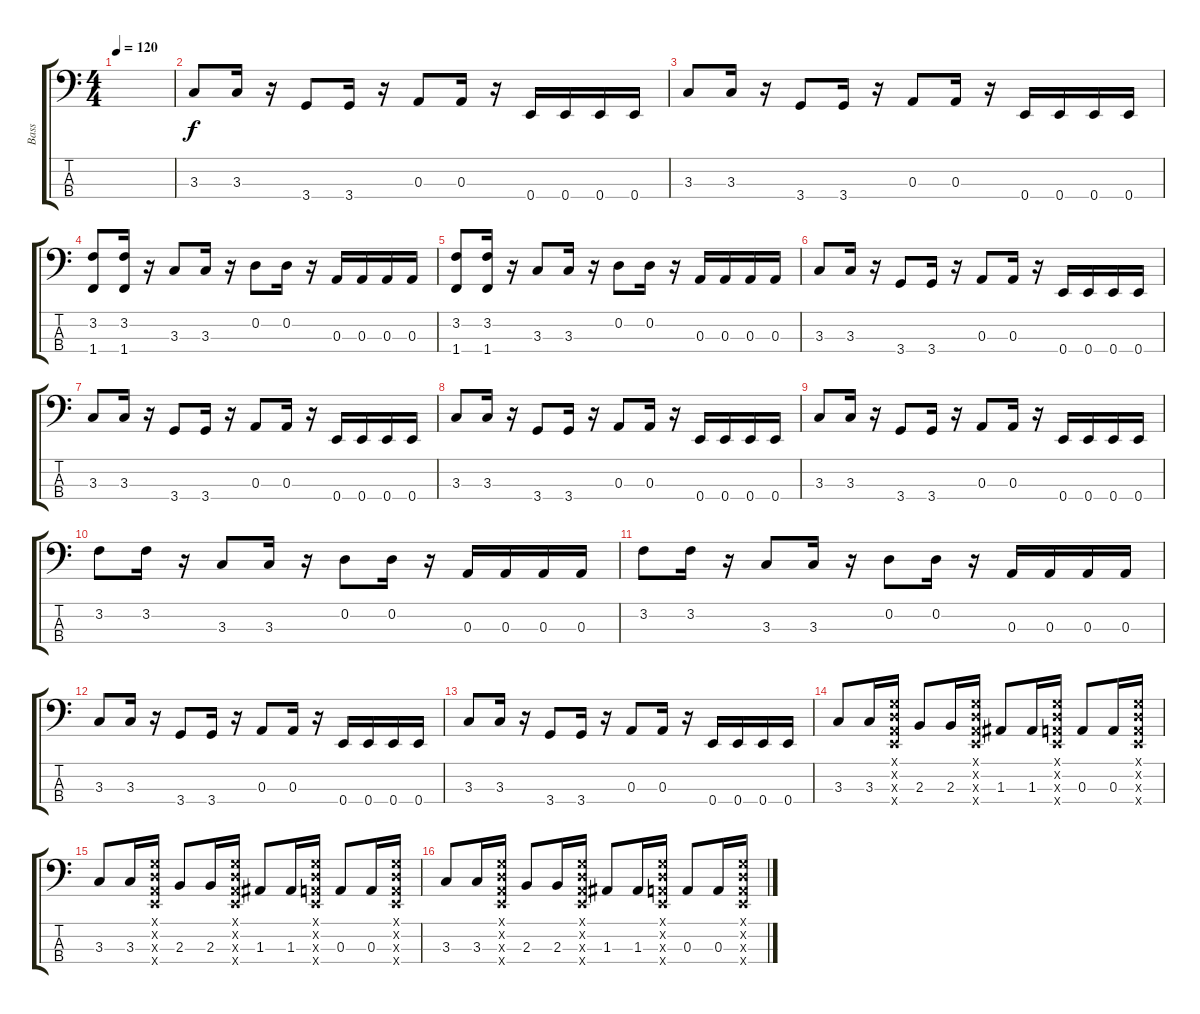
\track ("Bass" "Bass") {instrument electricbassfinger}
\staff {score tabs}
\tuning (G2 D2 A1 E1) {hide}
\ts (4 4)
\tempo 120
\clef f4
\ks c
|
3.3.8 3.3.16 r.16 3.4.8 3.4.16 r.16 0.3.8 0.3.16 r.16 0.4.16 0.4.16 0.4.16 0.4.16 |
3.3.8 3.3.16 r.16 3.4.8 3.4.16 r.16 0.3.8 0.3.16 r.16 0.4.16 0.4.16 0.4.16 0.4.16 |
(3.2 1.4).8 (3.2 1.4).16 r.16 3.3.8 3.3.16 r.16 0.2.8 0.2.16 r.16 0.3.16 0.3.16 0.3.16 0.3.16 |
(3.2 1.4).8 (3.2 1.4).16 r.16 3.3.8 3.3.16 r.16 0.2.8 0.2.16 r.16 0.3.16 0.3.16 0.3.16 0.3.16 |
3.3.8 3.3.16 r.16 3.4.8 3.4.16 r.16 0.3.8 0.3.16 r.16 0.4.16 0.4.16 0.4.16 0.4.16 |
3.3.8 3.3.16 r.16 3.4.8 3.4.16 r.16 0.3.8 0.3.16 r.16 0.4.16 0.4.16 0.4.16 0.4.16 |
3.3.8 3.3.16 r.16 3.4.8 3.4.16 r.16 0.3.8 0.3.16 r.16 0.4.16 0.4.16 0.4.16 0.4.16 |
3.3.8 3.3.16 r.16 3.4.8 3.4.16 r.16 0.3.8 0.3.16 r.16 0.4.16 0.4.16 0.4.16 0.4.16 |
3.2.8 3.2.16 r.16 3.3.8 3.3.16 r.16 0.2.8 0.2.16 r.16 0.3.16 0.3.16 0.3.16 0.3.16 |
3.2.8 3.2.16 r.16 3.3.8 3.3.16 r.16 0.2.8 0.2.16 r.16 0.3.16 0.3.16 0.3.16 0.3.16 |
3.3.8 3.3.16 r.16 3.4.8 3.4.16 r.16 0.3.8 0.3.16 r.16 0.4.16 0.4.16 0.4.16 0.4.16 |
3.3.8 3.3.16 r.16 3.4.8 3.4.16 r.16 0.3.8 0.3.16 r.16 0.4.16 0.4.16 0.4.16 0.4.16 |
3.3.8 3.3.16 (0.1{x} 0.2{x} 0.3{x} 0.4{x}).16 2.3.8 2.3.16 (0.1{x} 0.2{x} 0.3{x} 0.4{x}).16 1.3.8 1.3.16 (0.1{x} 0.2{x} 0.3{x} 0.4{x}).16 0.3.8 0.3.16 (0.1{x} 0.2{x} 0.3{x} 0.4{x}).16 |
3.3.8 3.3.16 (0.1{x} 0.2{x} 0.3{x} 0.4{x}).16 2.3.8 2.3.16 (0.1{x} 0.2{x} 0.3{x} 0.4{x}).16 1.3.8 1.3.16 (0.1{x} 0.2{x} 0.3{x} 0.4{x}).16 0.3.8 0.3.16 (0.1{x} 0.2{x} 0.3{x} 0.4{x}).16 |
3.3.8 3.3.16 (0.1{x} 0.2{x} 0.3{x} 0.4{x}).16 2.3.8 2.3.16 (0.1{x} 0.2{x} 0.3{x} 0.4{x}).16 1.3.8 1.3.16 (0.1{x} 0.2{x} 0.3{x} 0.4{x}).16 0.3.8 0.3.16 (0.1{x} 0.2{x} 0.3{x} 0.4{x}).16
